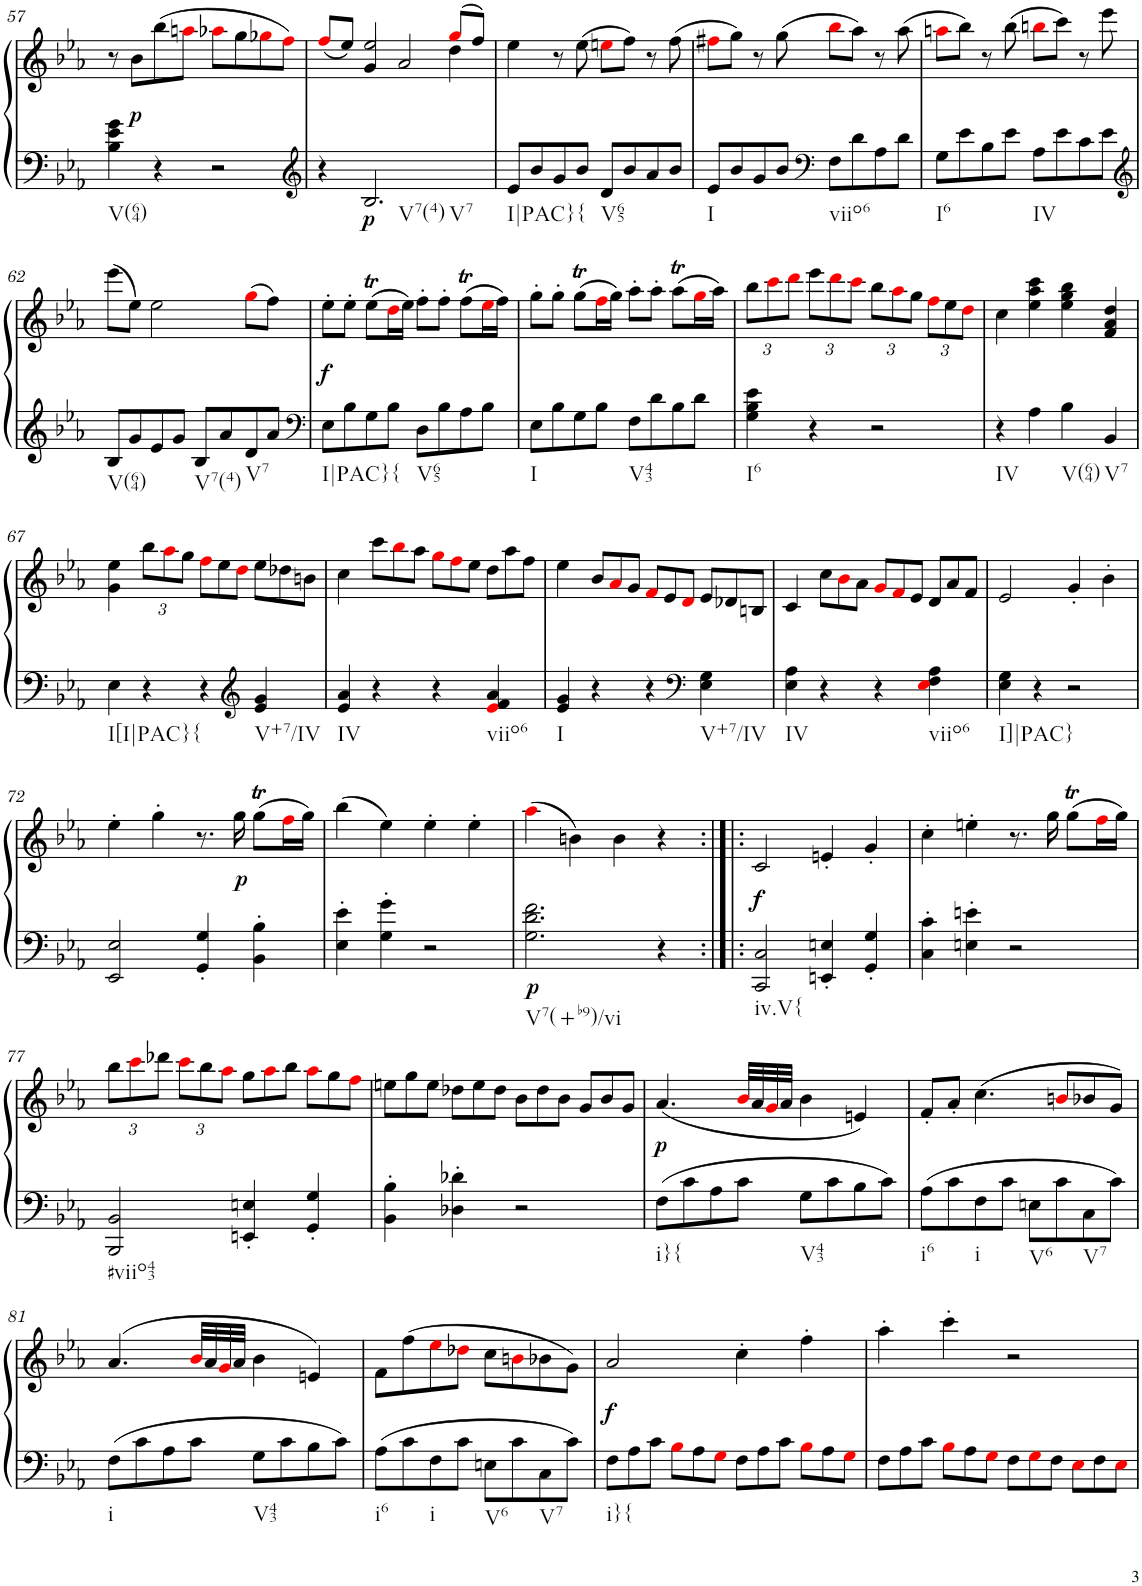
**kern	**kern	**dynam
*part1	*part1	*part1
*staff2	*staff1	*staff1/2
*I"Piano	*	*
*I'Pno.	*	*
!!LO:PB:g=z
*clefF4	*clefG2	*
*k[b-e-a-]	*k[b-e-a-]	*
*M4/4	*M4/4	*
*met(c)	*met(c)	*
=57	=57	=57
!LO:TX:b:t=V(64)	!	!
4B-\ 4e-\ 4g\	8r	.
!	!	!LO:DY:b
.	8b-\L	p
4r	(8bb-\	.
.	8aani\J	.
2r	8aa-Xi\L	.
.	8gg\	.
.	8gg-Xi\	.
.	8ffi\J)	.
=58	=58	=58
*clefG2	*	*
*^	*^	*
*	*^	*	*^	*
4r	4ryy	2ryy	(8ffi/L	2.ryy	4ryy	.
.	.	.	8ee-/J)	.	.	.
!	!	!	!	!	!	!LO:DY:b=2
2.ryy	2.B-/	.	2ee-/	.	4g/	p
!	!	!LO:TX:b:t=V7(4)	!	!	!	!
!	!	!LO:TX:b:t=V7	!	!	!	!
.	.	2ryy	.	.	2a-/	.
.	.	.	(8ggi/L	4dd\	.	.
.	.	.	8ff/J)	.	.	.
*	*	*	*v	*v	*v	*
=59	=59	=59	=59	=59
!LO:TX:b:t=I|PAC}{	!	!	!	!
*v	*v	*v	*	*
8e-/L	4ee-\	.
8b-/	.	.
8g/	8r	.
8b-/J	(8ee-\	.
!LO:TX:b:t=V65	!	!
8d/L	8eeni\L	.
8b-/	8ff\J)	.
8a-/	8r	.
8b-/J	(8ff\	.
=60	=60	=60
!LO:TX:b:t=I	!	!
8e-/L	8ff#Xi\L	.
8b-/	8gg\J)	.
8g/	8r	.
8b-/J	(8gg\	.
*clefF4	*	*
!LO:TX:b:t=viio6	!	!
8F\L	8bb-i\L	.
8d\	8aa-\J)	.
8A-\	8r	.
8d\J	(8aa-\	.
=61	=61	=61
!LO:TX:b:t=I6	!	!
8G\L	8aani\L	.
8e-\	8bb-\J)	.
8B-\	8r	.
8e-\J	(8bb-\	.
!LO:TX:b:t=IV	!	!
8A-\L	8bbni\L	.
8e-\	8ccc\J)	.
8c\	8r	.
8e-\J	8eee-\	.
!!LO:LB:g=z
=62	=62	=62
*clefG2	*	*
!LO:TX:b:t=V(64)	!	!
8B-/L	(8eee-\L	.
8g/	8ee-\J)	.
8e-/	2ee-\	.
8g/J	.	.
!LO:TX:b:t=V7(4)	!	!
8B-/L	.	.
8a-/	.	.
!LO:TX:b:t=V7	!	!
8d/	(8ggi\L	.
8a-/J	8ff\J)	.
=63	=63	=63
*clefF4	*	*
!LO:TX:b:t=I|PAC}{	!	!
!	!	!LO:DY:b
8E-\L	8ee-'\L	f
8B-\	8ee-'\J	.
8G\	(8ee-T\L	.
8B-\J	16ddi\L	.
.	16ee-\JJ)	.
!LO:TX:b:t=V65	!	!
8D\L	8ff'\L	.
8B-\	8ff'\J	.
8A-\	(8ffT\L	.
8B-\J	16ee-i\L	.
.	16ff\JJ)	.
=64	=64	=64
!LO:TX:b:t=I	!	!
8E-\L	8gg'\L	.
8B-\	8gg'\J	.
8G\	(8ggt\L	.
8B-\J	16ffi\L	.
.	16gg\JJ)	.
!LO:TX:b:t=V43	!	!
8F\L	8aa-'\L	.
8d\	8aa-'\J	.
8B-\	(8aa-T\L	.
8d\J	16ggi\L	.
.	16aa-\JJ)	.
=65	=65	=65
*	*Xbrackettup	*
!LO:TX:b:t=I6	!	!
4G\ 4B-\ 4e-\	12bb-\L	.
.	12ccci\	.
.	12dddi\J	.
4r	12eee-\L	.
.	12dddi\	.
.	12ccci\J	.
2r	12bb-\L	.
.	12aa-i\	.
.	12gg\J	.
.	12ffi\L	.
.	12ee-\	.
.	12ddi\J	.
=66	=66	=66
!LO:TX:b:t=IV	!	!
4r	4cc\	.
4A-\	4ee-\ 4aa-\ 4ccc\	.
!LO:TX:b:t=V(64)	!	!
4B-\	4ee-\ 4gg\ 4bb-\	.
!LO:TX:b:t=V7	!	!
4BB-/	4f/ 4a-/ 4dd/	.
!!LO:LB:g=z
=67	=67	=67
!LO:TX:b:t=I[I|PAC}{	!	!
4E-\	4g\ 4ee-\	.
4r	12bb-\L	.
.	12aa-i\	.
.	12gg\J	.
*	*Xtuplet	*
4r	12ffi\L	.
.	12ee-\	.
.	12ddi\J	.
*clefG2	*	*
!LO:TX:b:t=V+7/IV	!	!
4e-/ 4g/	12ee-\L	.
.	12dd-X\	.
.	12bn\J	.
=68	=68	=68
!LO:TX:b:t=IV	!	!
4e-/ 4a-/	4cc\	.
4r	12ccc\L	.
.	12bb-i\	.
.	12aa-\J	.
4r	12ggi\L	.
.	12ffi\	.
.	12ee-\J	.
!LO:TX:b:t=viio6	!	!
4e-i/ 4f/ 4a-/	12dd\L	.
.	12aa-\	.
.	12ff\J	.
=69	=69	=69
!LO:TX:b:t=I	!	!
4e-/ 4g/	4ee-\	.
4r	12b-/L	.
.	12a-i/	.
.	12g/J	.
4r	12fi/L	.
.	12e-/	.
.	12di/J	.
*clefF4	*	*
!LO:TX:b:t=V+7/IV	!	!
4E-\ 4G\	12e-/L	.
.	12d-X/	.
.	12Bn/J	.
=70	=70	=70
!LO:TX:b:t=IV	!	!
4E-\ 4A-\	4c/	.
4r	12cc\L	.
.	12b-i\	.
.	12a-\J	.
4r	12gi/L	.
.	12fi/	.
.	12e-/J	.
!LO:TX:b:t=viio6	!	!
4E-i\ 4F\ 4A-\	12d/L	.
.	12a-/	.
.	12f/J	.
=71	=71	=71
!LO:TX:b:t=I]|PAC}	!	!
4E-\ 4G\	2e-/	.
4r	.	.
2r	4g'/	.
.	4b-'\	.
!!LO:LB:g=z
=72	=72	=72
2EE-/ 2E-/	4ee-'\	.
.	4gg'\	.
4GG/' 4G/'	8.r	.
!	!	!LO:DY:b
.	16gg\	p
4BB-\' 4B-\'	(8ggt\L	.
.	16ffi\L	.
.	16gg\JJ)	.
=73	=73	=73
4E-\' 4e-\'	(4bb-\	.
4G\' 4g\'	4ee-\)	.
2r	4ee-'\	.
.	4ee-'\	.
=74	=74	=74
!LO:TX:b:t=V7(+b9)/vi	!	!
!	!	!LO:DY:b=2
2.G\ 2.d\ 2.f\	(4aa-i\	p
.	4bn\)	.
.	4b\	.
4r	4r	.
=75:|!|:	=75:|!|:	=75:|!|:
!LO:TX:b:t=iv.V{	!	!
!	!	!LO:DY:b
2CC/ 2C/	2c/	f
4EEn/' 4En/'	4en'/	.
4GG/' 4G/'	4g'/	.
=76	=76	=76
4C\' 4c\'	4cc'\	.
4En\' 4en\'	4een'\	.
2r	8.r	.
.	16gg\	.
.	(8ggt\L	.
.	16ffi\L	.
.	16gg\JJ)	.
!!LO:LB:g=z
=77	=77	=77
*	*tuplet	*
!LO:TX:b:t=#viio43	!	!
2BBB-/ 2BB-/	12bb-\L	.
.	12ccci\	.
.	12ddd-X\J	.
.	12ccci\L	.
.	12bb-\	.
.	12aa-i\J	.
*	*Xtuplet	*
4EEn/' 4En/'	12gg\L	.
.	12aa-i\	.
.	12bb-\J	.
4GG/' 4G/'	12aa-i\L	.
.	12gg\	.
.	12ffi\J	.
=78	=78	=78
4BB-\' 4B-\'	12een\L	.
.	12gg\	.
.	12ee\J	.
4D-X\' 4d-X\'	12dd-X\L	.
.	12ee\	.
.	12dd-\J	.
2r	12b-\L	.
.	12dd-\	.
.	12b-\J	.
.	12g/L	.
.	12b-/	.
.	12g/J	.
=79	=79	=79
!LO:TX:b:t=i}{	!	!
!	!	!LO:DY:b
8F\L	(<4.a-/	p
8c\	.	.
8A-\	.	.
8c\J	32b-i/LLL	.
.	32a-/	.
.	32gi/	.
.	32a-/JJJ	.
!LO:TX:b:t=V43	!	!
8G\L	4b-\	.
8c\	.	.
8B-\	4en/)	.
8c\J	.	.
=80	=80	=80
!LO:TX:b:t=i6	!	!
8A-\L	8f'/L	.
8c\	8a-'/J	.
!LO:TX:b:t=i	!	!
8F\	(4.cc\	.
8c\J	.	.
!LO:TX:b:t=V6	!	!
8En\L	.	.
8c\	8bni/L	.
!LO:TX:b:t=V7	!	!
8C\	8b-X/	.
8c\J	8g/J)	.
!!LO:LB:g=z
=81	=81	=81
!LO:TX:b:t=i	!	!
8F\L	(4.a-/	.
8c\	.	.
8A-\	.	.
8c\J	32b-i/LLL	.
.	32a-/	.
.	32gi/	.
.	32a-/JJJ	.
!LO:TX:b:t=V43	!	!
8G\L	4b-\	.
8c\	.	.
8B-\	4en/)	.
8c\J	.	.
=82	=82	=82
!LO:TX:b:t=i6	!	!
8A-\L	8f\L	.
8c\	(8ff\	.
!LO:TX:b:t=i	!	!
8F\	8ee-i\	.
8c\J	8dd-Xi\J	.
!LO:TX:b:t=V6	!	!
8En\L	8cc\L	.
8c\	8bni\	.
!LO:TX:b:t=V7	!	!
8C\	8b-X\	.
8c\J	8g\J)	.
=83	=83	=83
*Xtuplet	*	*
!LO:TX:b:t=i}{	!	!
!	!	!LO:DY:b
12F\L	2a-/	f
12A-\	.	.
12c\J	.	.
12B-i\L	.	.
12A-\	.	.
12Gi\J	.	.
12F\L	4cc'\	.
12A-\	.	.
12c\J	.	.
12B-i\L	4ff'\	.
12A-\	.	.
12Gi\J	.	.
=84	=84	=84
12F\L	4aa-'\	.
12A-\	.	.
12c\J	.	.
12B-i\L	4ccc'\	.
12A-\	.	.
12Gi\J	.	.
12F\L	2r	.
12Gi\	.	.
12F\J	.	.
12E-i\L	.	.
12F\	.	.
12E-i\J	.	.
=	=	=
*-	*-	*-
